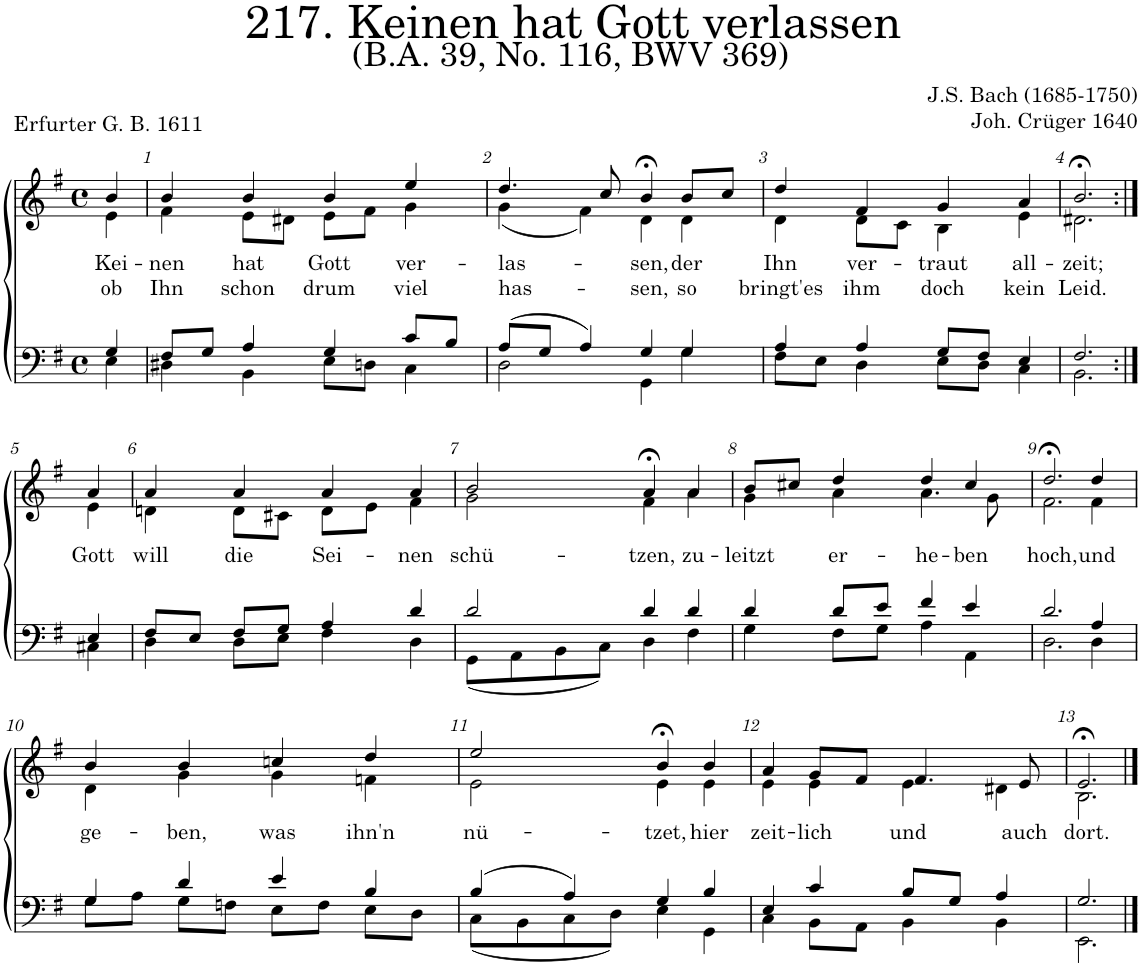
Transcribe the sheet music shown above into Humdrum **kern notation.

**kern	**kern	**text	**text
*part2	*part1	*part1	*part1
*staff2	*staff1	*staff1	*staff1
*I"Tenor/Bass	*I"Soprano/Alto	*	*
*clefF4	*clefG2	*	*
*k[f#]	*k[f#]	*	*
*M4/4	*M4/4	*	*
*met(c)	*met(c)	*	*
=	=	=	=
*^	*	*	*
!	!	!	!LO:LY:b	!LO:LY:b
*	*	*^	*	*
4G/	4E\	4b/	4e\	Kei-	ob
=1	=1	=1	=1	=1	=1
!	!	!	!	!LO:LY:b	!LO:LY:b
8F#/L	4D#X\	4b/	4f#\	-nen	Ihn
8G/J	.	.	.	.	.
!	!	!	!	!LO:LY:b	!LO:LY:b
4A/	4BB\	4b/	8e\L	hat	schon
.	.	.	8d#X\J	.	.
!	!	!	!	!LO:LY:b	!LO:LY:b
4G/	8E\L	4b/	8e\L	Gott	drum
.	8Dn\J	.	8f#\J	.	.
!	!	!	!	!LO:LY:b	!LO:LY:b
8c/L	4C\	4ee/	4g\	ver-	viel
8B/J	.	.	.	.	.
=2	=2	=2	=2	=2	=2
!	!	!	!	!LO:LY:b	!LO:LY:b
(8A/L	2D\	4.dd/	(4g\	-las-	has-
8G/J	.	.	.	.	.
4A/)	.	.	4f#\)	.	.
.	.	8cc/	.	.	.
!	!	!	!	!LO:LY:b	!LO:LY:b
4G/	4GG\	4b;<,/	4d\	-sen,	-sen,
!	!	!	!	!LO:LY:b	!LO:LY:b
4G/	4G\	8b/L	4d\	der	so
.	.	8cc/J	.	.	.
=3	=3	=3	=3	=3	=3
!	!	!	!	!LO:LY:b	!LO:LY:b
4A/	8F#\L	4dd/	4d\	Ihn	bringt'es
.	8E\J	.	.	.	.
!	!	!	!	!LO:LY:b	!LO:LY:b
4A/	4D\	4f#/	8d\L	ver-	ihm
.	.	.	8c\J	.	.
!	!	!	!	!LO:LY:b	!LO:LY:b
8G/L	8E\L	4g/	4B\	-traut	doch
8F#/J	8D\J	.	.	.	.
!	!	!	!	!LO:LY:b	!LO:LY:b
4E/	4C\	4a/	4e\	all-	kein
=4	=4	=4	=4	=4	=4
!	!	!	!	!LO:LY:b	!LO:LY:b
2.F#/	2.BB\	2.b;<,/	2.d#X\	-zeit;	Leid.
!!LO:LB:g=z	!!
=5:|!	=5:|!	=5:|!	=5:|!	=5:|!	=5:|!
!	!	!	!	!LO:LY:b	!
4E/	4C#X\	4a/	4e\	Gott	.
=6	=6	=6	=6	=6	=6
!	!	!	!	!LO:LY:b	!
8F#/L	4D\	4a;</	4dn\	will	.
8E/J	.	.	.	.	.
!	!	!	!	!LO:LY:b	!
8F#/L	8D\L	4a/	8d\L	die	.
8G/J	8E\J	.	8c#X\J	.	.
!	!	!	!	!LO:LY:b	!
4A/	4F#\	4a/	8d\L	Sei-	.
.	.	.	8e\J	.	.
!	!	!	!	!LO:LY:b	!
4d/	4D\	4a/	4f#\	-nen	.
=7	=7	=7	=7	=7	=7
!	!	!	!	!LO:LY:b	!
2d/	(8GG\L	2b;</	2g\	schü-	.
.	8AA\	.	.	.	.
.	8BB\	.	.	.	.
.	8C\J)	.	.	.	.
!	!	!	!	!LO:LY:b	!
4d/	4D\	4a;<,/	4f#\	-tzen,	.
!	!	!	!	!LO:LY:b	!
4d/	4F#\	4a/	4a\	zu-	.
=8	=8	=8	=8	=8	=8
!	!	!	!	!LO:LY:b	!
4d/	4G\	8b/L	4g\	-leitzt	.
.	.	8cc#X/J	.	.	.
!	!	!	!	!LO:LY:b	!
8d/L	8F#\L	4dd/	4a\	er-	.
8e/J	8G\J	.	.	.	.
!	!	!	!	!LO:LY:b	!
4f#/	4A\	4dd/	4.a\	-he-	.
!	!	!	!	!LO:LY:b	!
4e/	4AA\	4cc#/	.	-ben	.
.	.	.	8g\	.	.
=9	=9	=9	=9	=9	=9
!	!	!	!	!LO:LY:b	!
2.d/	2.D\	2.dd;<,/	2.f#\	hoch,	.
!	!	!	!	!LO:LY:b	!
4A/	4D\	4dd/	4f#\	und	.
!!LO:LB:g=z	!!
=10	=10	=10	=10	=10	=10
!	!	!	!	!LO:LY:b	!
4G/	8G\L	4b/	4d\	ge-	.
.	8A\J	.	.	.	.
!	!	!	!	!LO:LY:b	!
4d/	8G\L	4b/	4g\	-ben,	.
.	8Fn\J	.	.	.	.
!	!	!	!	!LO:LY:b	!
4e/	8E\L	4ccn/	4g\	was	.
.	8F\J	.	.	.	.
!	!	!	!	!LO:LY:b	!
4B/	8E\L	4dd/	4fn\	ihn'n	.
.	8D\J	.	.	.	.
=11	=11	=11	=11	=11	=11
!	!	!	!	!LO:LY:b	!
(4B/	(8C\L	2ee/	2e\	nü-	.
.	8BB\	.	.	.	.
4A/)	8C\	.	.	.	.
.	8D\J)	.	.	.	.
!	!	!	!	!LO:LY:b	!
4G/	4E\	4b;<,/	4e\	-tzet,	.
!	!	!	!	!LO:LY:b	!
4B/	4GG\	4b;</	4e\	hier	.
=12	=12	=12	=12	=12	=12
!	!	!	!	!LO:LY:b	!
4E/	4C\	4a;</	4e\	zeit-	.
!	!	!	!	!LO:LY:b	!
4c/	8BB\L	8g/L	4e\	-lich	.
.	8AA\J	8f#/J	.	.	.
!	!	!	!	!LO:LY:b	!
8B/L	4BB\	4.f#/	4e\	und	.
8G/J	.	.	.	.	.
4A/	4BB\	.	4d#X\	.	.
!	!	!	!	!LO:LY:b	!
.	.	8e/	.	auch	.
=13	=13	=13	=13	=13	=13
!	!	!	!	!LO:LY:b	!
2.G/	2.EE\	2.e;</	2.B\	dort.	.
*v	*v	*	*	*	*
*	*v	*v	*	*
==	==	==	==
*-	*-	*-	*-
